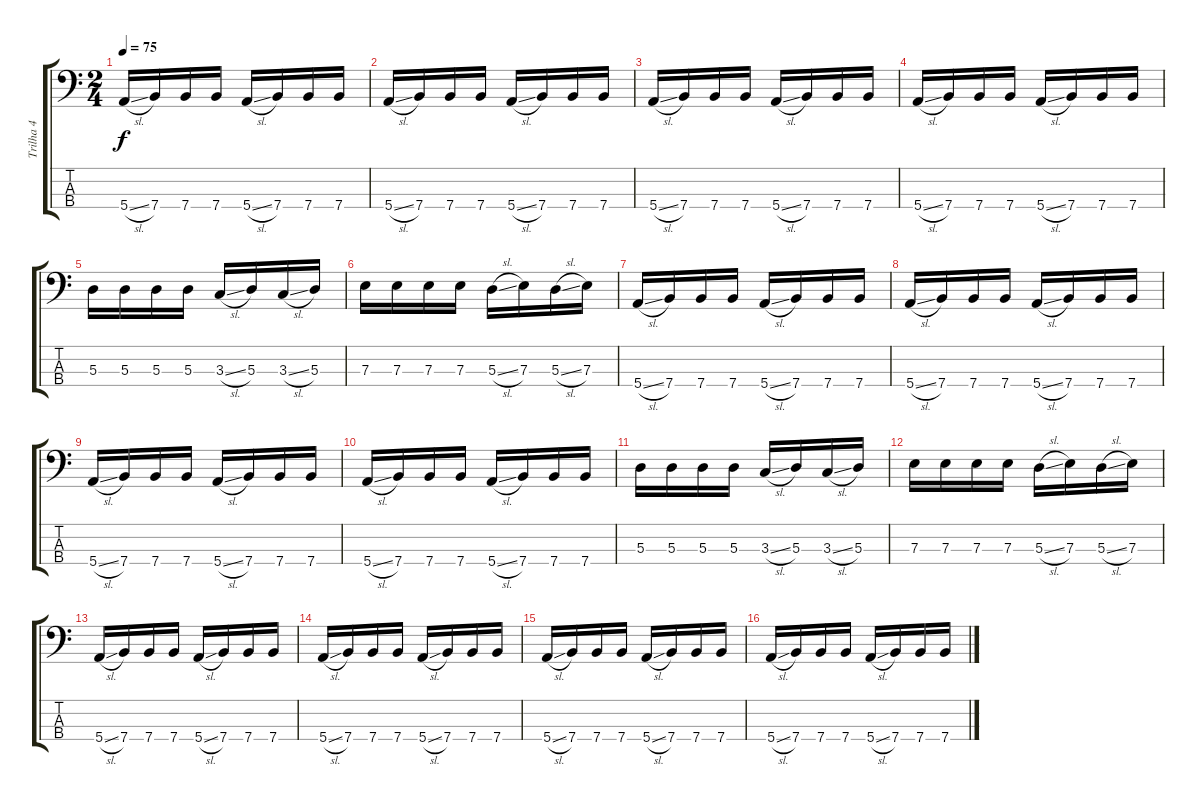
\track ("Trilha 4" "Trilha 4") {instrument electricbasspick}
\staff {score tabs}
\tuning (G2 D2 A1 E1) {hide}
\ts (2 4)
\tempo 75
\clef f4
\ks c
5.4{sl}.16{dy f} 7.4.16 7.4.16 7.4.16 5.4{sl}.16 7.4.16 7.4.16 7.4.16 |
5.4{sl}.16 7.4.16 7.4.16 7.4.16 5.4{sl}.16 7.4.16 7.4.16 7.4.16 |
5.4{sl}.16 7.4.16 7.4.16 7.4.16 5.4{sl}.16 7.4.16 7.4.16 7.4.16 |
5.4{sl}.16 7.4.16 7.4.16 7.4.16 5.4{sl}.16 7.4.16 7.4.16 7.4.16 |
5.3.16 5.3.16 5.3.16 5.3.16 3.3{sl}.16 5.3.16 3.3{sl}.16 5.3.16 |
7.3.16 7.3.16 7.3.16 7.3.16 5.3{sl}.16 7.3.16 5.3{sl}.16 7.3.16 |
5.4{sl}.16 7.4.16 7.4.16 7.4.16 5.4{sl}.16 7.4.16 7.4.16 7.4.16 |
5.4{sl}.16 7.4.16 7.4.16 7.4.16 5.4{sl}.16 7.4.16 7.4.16 7.4.16 |
5.4{sl}.16 7.4.16 7.4.16 7.4.16 5.4{sl}.16 7.4.16 7.4.16 7.4.16 |
5.4{sl}.16 7.4.16 7.4.16 7.4.16 5.4{sl}.16 7.4.16 7.4.16 7.4.16 |
5.3.16 5.3.16 5.3.16 5.3.16 3.3{sl}.16 5.3.16 3.3{sl}.16 5.3.16 |
7.3.16 7.3.16 7.3.16 7.3.16 5.3{sl}.16 7.3.16 5.3{sl}.16 7.3.16 |
5.4{sl}.16 7.4.16 7.4.16 7.4.16 5.4{sl}.16 7.4.16 7.4.16 7.4.16 |
5.4{sl}.16 7.4.16 7.4.16 7.4.16 5.4{sl}.16 7.4.16 7.4.16 7.4.16 |
5.4{sl}.16 7.4.16 7.4.16 7.4.16 5.4{sl}.16 7.4.16 7.4.16 7.4.16 |
5.4{sl}.16 7.4.16 7.4.16 7.4.16 5.4{sl}.16 7.4.16 7.4.16 7.4.16
